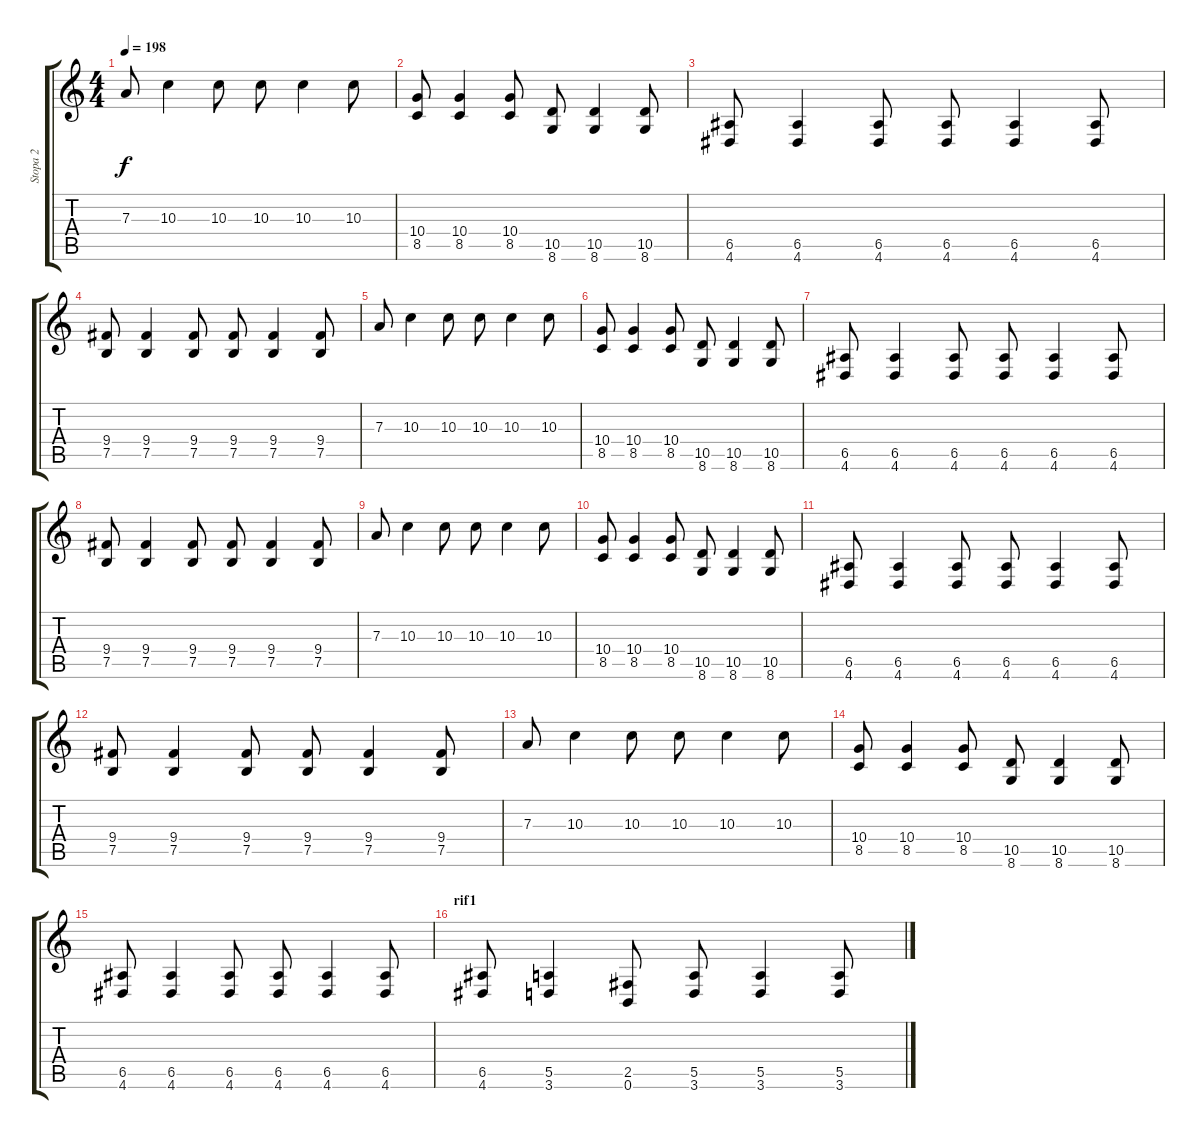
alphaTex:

\track ("Stopa 2" "Stopa 2") {instrument distortionguitar}
\staff {score tabs}
\tuning (B3 Gb3 D3 A2 E2 B1) {hide}
\ts (4 4)
\tempo 198
\clef g2
\ks c
7.3.8{dy f} 10.3.4 10.3.8 10.3.8 10.3.4 10.3.8 |
(10.4 8.5).8 (10.4 8.5).4 (10.4 8.5).8 (10.5 8.6).8 (10.5 8.6).4 (10.5 8.6).8 |
(6.5 4.6).8 (6.5 4.6).4 (6.5 4.6).8 (6.5 4.6).8 (6.5 4.6).4 (6.5 4.6).8 |
(9.4 7.5).8 (9.4 7.5).4 (9.4 7.5).8 (9.4 7.5).8 (9.4 7.5).4 (9.4 7.5).8 |
7.3.8 10.3.4 10.3.8 10.3.8 10.3.4 10.3.8 |
(10.4 8.5).8 (10.4 8.5).4 (10.4 8.5).8 (10.5 8.6).8 (10.5 8.6).4 (10.5 8.6).8 |
(6.5 4.6).8 (6.5 4.6).4 (6.5 4.6).8 (6.5 4.6).8 (6.5 4.6).4 (6.5 4.6).8 |
(9.4 7.5).8 (9.4 7.5).4 (9.4 7.5).8 (9.4 7.5).8 (9.4 7.5).4 (9.4 7.5).8 |
7.3.8 10.3.4 10.3.8 10.3.8 10.3.4 10.3.8 |
(10.4 8.5).8 (10.4 8.5).4 (10.4 8.5).8 (10.5 8.6).8 (10.5 8.6).4 (10.5 8.6).8 |
(6.5 4.6).8 (6.5 4.6).4 (6.5 4.6).8 (6.5 4.6).8 (6.5 4.6).4 (6.5 4.6).8 |
(9.4 7.5).8 (9.4 7.5).4 (9.4 7.5).8 (9.4 7.5).8 (9.4 7.5).4 (9.4 7.5).8 |
7.3.8 10.3.4 10.3.8 10.3.8 10.3.4 10.3.8 |
(10.4 8.5).8 (10.4 8.5).4 (10.4 8.5).8 (10.5 8.6).8 (10.5 8.6).4 (10.5 8.6).8 |
(6.5 4.6).8 (6.5 4.6).4 (6.5 4.6).8 (6.5 4.6).8 (6.5 4.6).4 (6.5 4.6).8 |
\section ("" "rif1")
(6.5 4.6).8 (5.5 3.6).4 (2.5 0.6).8 (5.5 3.6).8 (5.5 3.6).4 (5.5 3.6).8
